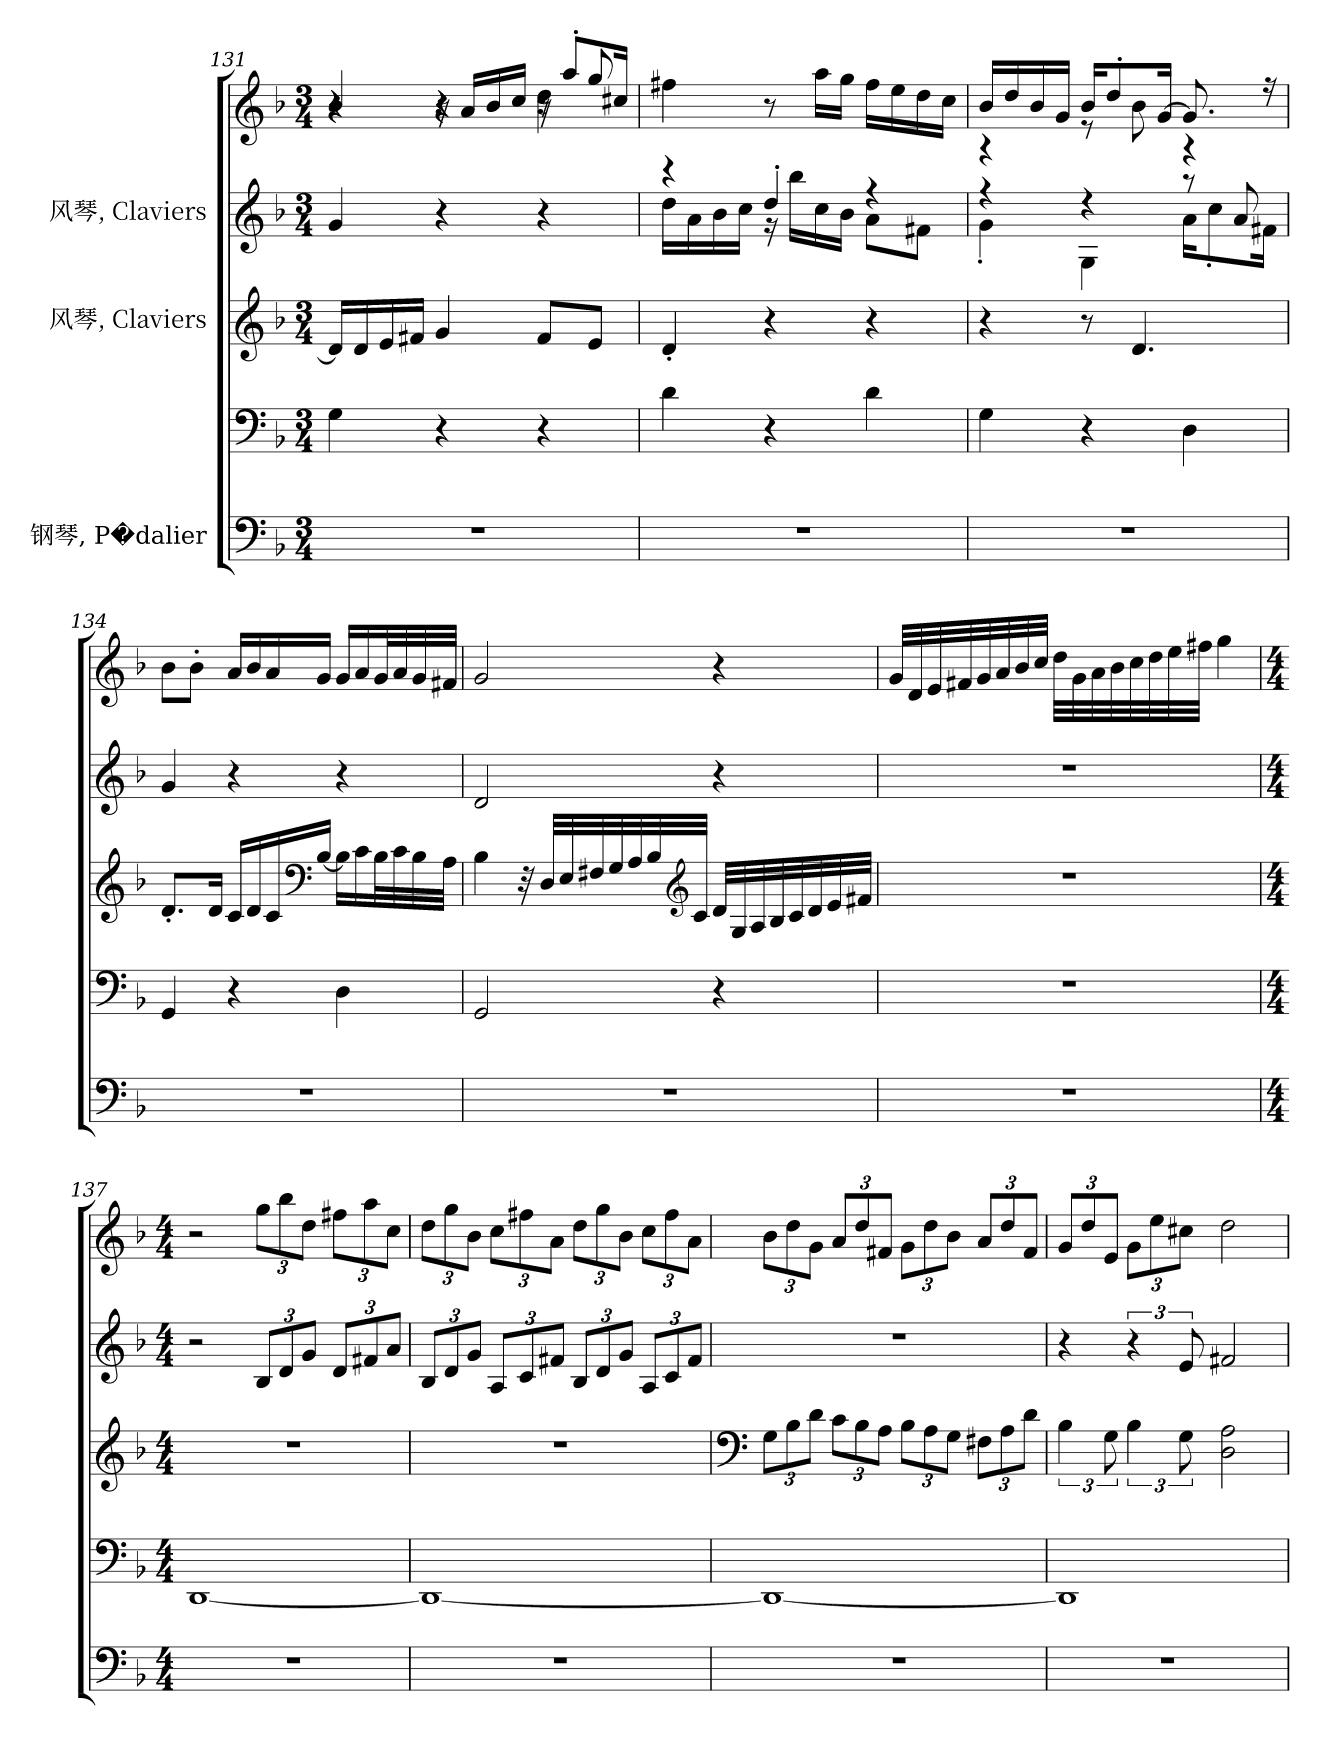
**kern	**kern	**kern	**kern	**kern
*part3	*part3	*part2	*part1	*part1
*staff5	*staff4	*staff3	*staff2	*staff1
*I"钢琴, P�dalier	*	*I"风琴, Claviers	*I"风琴, Claviers	*
!!LO:LB:g=z
*clefF4	*clefF4	*clefG2	*clefG2	*clefG2
*k[b-]	*k[b-]	*k[b-]	*k[b-]	*k[b-]
*M3/4	*M3/4	*M3/4	*M3/4	*M3/4
=131	=131	=131	=131	=131
*	*	*	*	*^
*	*	*	*	*	*^
2.r	4G\	16d/LL]	4g/	4r	4r	4b-/
.	.	16d/	.	.	.	.
.	.	16e/	.	.	.	.
.	.	16f#X/JJ	.	.	.	.
.	4r	4g/	4r	4r	4r	16r
.	.	.	.	.	.	16a/LL
.	.	.	.	.	.	16b-/
.	.	.	.	.	.	16cc/JJ
.	4r	8f#/L	4r	8r	4dd\	16r
.	.	.	.	.	.	8aa'/L
.	.	8e/J	.	8gg/	.	.
.	.	.	.	.	.	16cc#X/Jk
*	*	*	*	*v	*v	*v
=132	=132	=132	=132	=132
*	*	*	*^	*
2.r	4d\	4d'/	4r	16dd\LL	4ff#X\
.	.	.	.	16a\	.
.	.	.	.	16b-\	.
.	.	.	.	16cc\JJ	.
.	4r	4r	4dd'/	16r	8r
.	.	.	.	16bb-\LL	.
.	.	.	.	16cc\	16aa\LL
.	.	.	.	16b-\JJ	16gg\JJ
.	4d\	4r	4r	8a\L	16ff#\LL
.	.	.	.	.	16ee\
.	.	.	.	8f#X\J	16dd\
.	.	.	.	.	16cc\JJ
=133	=133	=133	=133	=133	=133
*	*	*	*	*	*^
2.r	4G\	4r	4r	4g'\	16b-/LL	4r
.	.	.	.	.	16dd/	.
.	.	.	.	.	16b-/	.
.	.	.	.	.	16g/JJ	.
.	4r	8r	4r	4G\	16b-/KL	8r
.	.	.	.	.	8dd'/	.
.	.	4.d/	.	.	.	8b-\
.	.	.	.	.	[16g/Jk	.
.	4D\	.	8r	16a\KL	8.g/]	4r
.	.	.	.	8cc'\	.	.
.	.	.	8a/	.	.	.
.	.	.	.	16f#X\Jk	16r	.
*	*	*	*v	*v	*	*
*	*	*	*	*v	*v
!!LO:PB:g=z
=134	=134	=134	=134	=134
2.r	4GG/	8.d'/L	4g/	8b-\L
.	.	.	.	8b-'\J
.	.	16d/Jk	.	.
.	4r	16c/LL	4r	16a/LL
.	.	16d/	.	16b-/
.	.	16c/	.	16a/
*	*	*clefF4	*	*
.	.	[16B-/JJ	.	16g/JJ
.	4D\	16B-\LL]	4r	16g/LL
.	.	16c\	.	16a/
.	.	32B-\L	.	32g/L
.	.	32c\	.	32a/
.	.	32B-\	.	32g/
.	.	32A\JJJ	.	32f#X/JJJ
=135	=135	=135	=135	=135
2.r	2GG/	4B-\	2d/	2g/
.	.	32r	.	.
.	.	32D/LLL	.	.
.	.	32E/	.	.
.	.	32F#X/	.	.
.	.	32G/	.	.
.	.	32A/	.	.
.	.	32B-/	.	.
*	*	*clefG2	*	*
.	.	32c/JJJ	.	.
.	4r	32d/LLL	4r	4r
.	.	32G/	.	.
.	.	32A/	.	.
.	.	32B-/	.	.
.	.	32c/	.	.
.	.	32d/	.	.
.	.	32e/	.	.
.	.	32f#X/JJJ	.	.
!!LO:LB:g=z
=136	=136	=136	=136	=136
2.r	2.r	2.r	2.r	32g/LLL
.	.	.	.	32d/
.	.	.	.	32e/
.	.	.	.	32f#X/
.	.	.	.	32g/
.	.	.	.	32a/
.	.	.	.	32b-/
.	.	.	.	32cc/JJJ
.	.	.	.	32dd\LLL
.	.	.	.	32g\
.	.	.	.	32a\
.	.	.	.	32b-\
.	.	.	.	32cc\
.	.	.	.	32dd\
.	.	.	.	32ee\
.	.	.	.	32ff#X\JJJ
.	.	.	.	4gg\
=137	=137	=137	=137	=137
*M4/4	*M4/4	*M4/4	*M4/4	*M4/4
1r	[1DD	1r	2r	2r
*	*	*	*Xbrackettup	*Xbrackettup
.	.	.	12B-/L	12gg\L
.	.	.	12d/	12bb-\
.	.	.	12g/J	12dd\J
.	.	.	12d/L	12ff#X\L
.	.	.	12f#X/	12aa\
.	.	.	12a/J	12cc\J
=138	=138	=138	=138	=138
1r	1DD_	1r	12B-/L	12dd\L
.	.	.	12d/	12gg\
.	.	.	12g/J	12b-\J
.	.	.	12A/L	12cc\L
.	.	.	12c/	12ff#X\
.	.	.	12f#X/J	12a\J
.	.	.	12B-/L	12dd\L
.	.	.	12d/	12gg\
.	.	.	12g/J	12b-\J
.	.	.	12A/L	12cc\L
.	.	.	12c/	12ff#\
.	.	.	12f#/J	12a\J
!!LO:PB:g=z
=139	=139	=139	=139	=139
*	*	*clefF4	*	*
*	*	*Xbrackettup	*	*
1r	1DD_	12G\L	1r	12b-\L
.	.	12B-\	.	12dd\
.	.	12d\J	.	12g\J
.	.	12c\L	.	12a/L
.	.	12B-\	.	12dd/
.	.	12A\J	.	12f#X/J
.	.	12B-\L	.	12g\L
.	.	12A\	.	12dd\
.	.	12G\J	.	12b-\J
.	.	12F#X\L	.	12a/L
.	.	12A\	.	12dd/
.	.	12d\J	.	12f#/J
=140	=140	=140	=140	=140
*	*	*brackettup	*	*
1r	1DD]	6B-\	4r	12g/L
.	.	.	.	12dd/
.	.	12G\	.	12e/J
*	*	*	*brackettup	*
.	.	6B-\	6r	12g\L
.	.	.	.	12ee\
.	.	12G\	12e/	12cc#X\J
*	*	*	*	*MM30
.	.	2D\ 2A\	2f#X/	2dd\
=	=	=	=	=
*-	*-	*-	*-	*-
